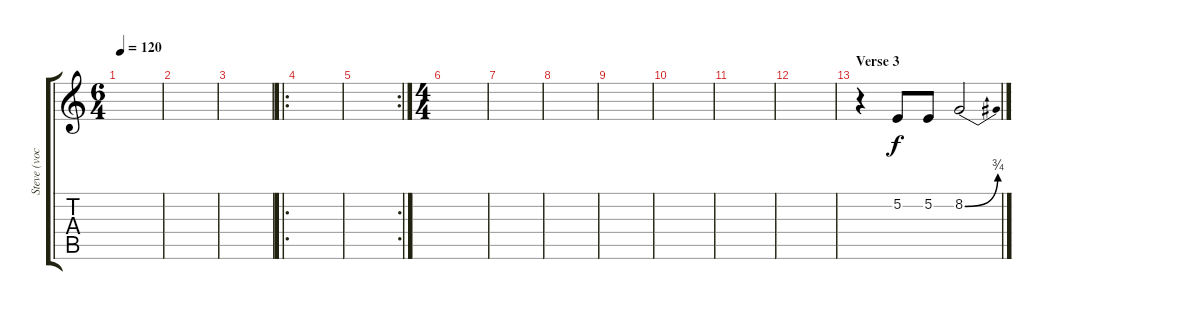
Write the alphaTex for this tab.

\track ("Steve (vocals)" "Steve (voc") {instrument choiraahs}
\staff {score tabs}
\tuning (E4 B3 G3 D3 A2 E2) {hide}
\ts (6 4)
\tempo 120
\clef g2
\ks c
|
|
|
\ro
|
\rc 2
|
\ts (4 4)
|
|
|
|
|
|
|
\section ("" "Verse 3")
r.4 5.2.8 5.2.8 8.2{be (bend 0 0 60 3)}.2
